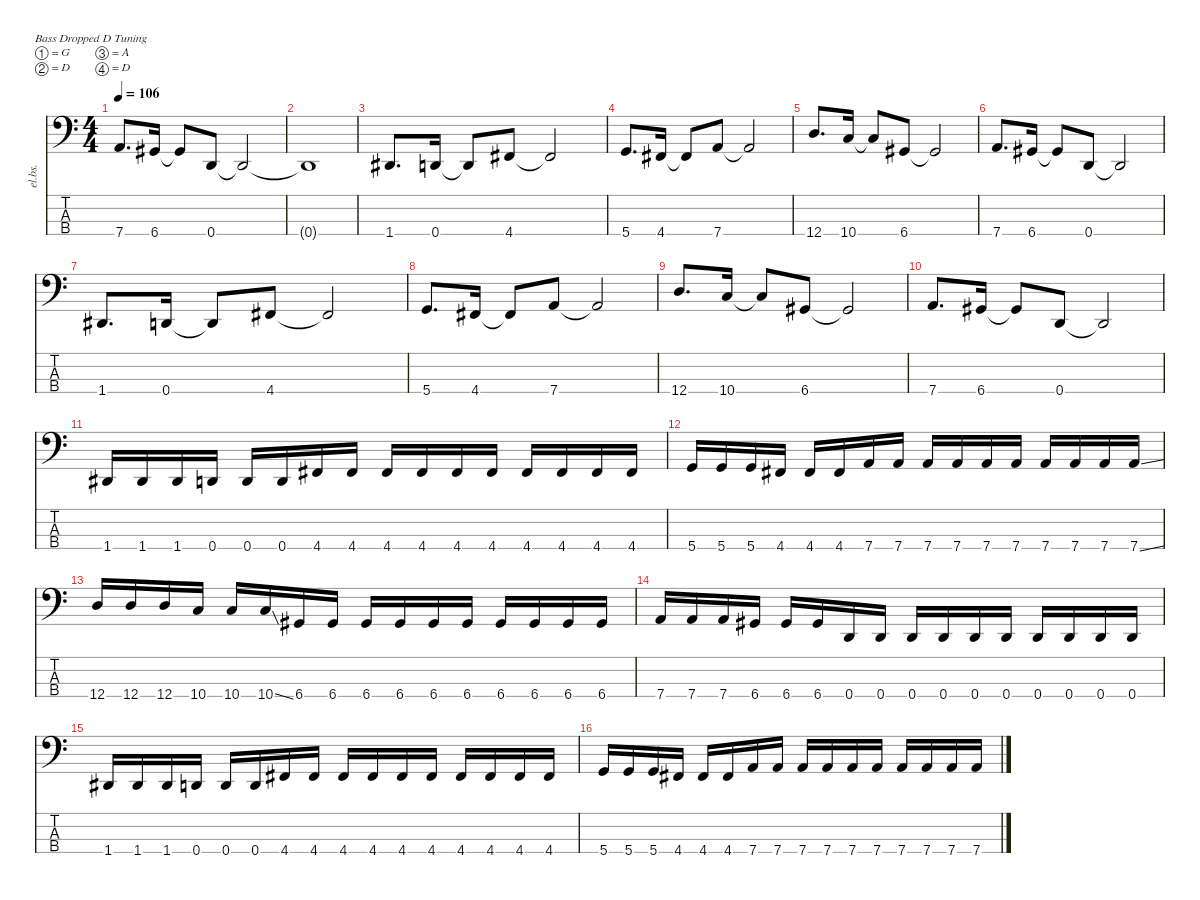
\defaultSystemsLayout 4
\hideDynamics
\bracketExtendMode nobrackets
\otherSystemsTrackNameOrientation horizontal
\track ("Track 5" "el.bs.") {instrument electricbassfinger}
\staff {score tabs}
\tuning (G2 D2 A1 D1)
\ts (4 4)
\tempo 106
\clef f4
\ks c
7.4.8{d dy f beam Up} 6.4{acc #}.16{beam Up} 6.4{t acc #}.8{beam Up} 0.4.8{beam Up} 0.4{t}.2{beam Up} |
0.4{t}.1{beam Up} |
1.4{acc #}.8{d beam Up} 0.4.16{beam Up} 0.4{t}.8{beam Up} 4.4{acc #}.8{beam Up} 4.4{t acc #}.2{beam Up} |
5.4.8{d beam Up} 4.4{acc #}.16{beam Up} 4.4{t acc #}.8{beam Up} 7.4.8{beam Up} 7.4{t}.2{beam Up} |
12.4.8{d beam Up} 10.4.16{beam Up} 10.4{t}.8{beam Up} 6.4{acc #}.8{beam Up} 6.4{t acc #}.2{beam Up} |
7.4.8{d beam Up} 6.4{acc #}.16{beam Up} 6.4{t acc #}.8{beam Up} 0.4.8{beam Up} 0.4{t}.2{beam Up} |
1.4{acc #}.8{d beam Up} 0.4.16{beam Up} 0.4{t}.8{beam Up} 4.4{acc #}.8{beam Up} 4.4{t acc #}.2{beam Up} |
5.4.8{d beam Up} 4.4{acc #}.16{beam Up} 4.4{t acc #}.8{beam Up} 7.4.8{beam Up} 7.4{t}.2{beam Up} |
12.4.8{d beam Up} 10.4.16{beam Up} 10.4{t}.8{beam Up} 6.4{acc #}.8{beam Up} 6.4{t acc #}.2{beam Up} |
7.4.8{d beam Up} 6.4{acc #}.16{beam Up} 6.4{t acc #}.8{beam Up} 0.4.8{beam Up} 0.4{t}.2{beam Up} |
1.4{acc #}.16{beam Up} 1.4{acc #}.16{beam Up} 1.4{acc #}.16{beam Up} 0.4.16{beam Up} 0.4.16{beam Up} 0.4.16{beam Up} 4.4{acc #}.16{beam Up} 4.4{acc #}.16{beam Up} 4.4{acc #}.16{beam Up} 4.4{acc #}.16{beam Up} 4.4{acc #}.16{beam Up} 4.4{acc #}.16{beam Up} 4.4{acc #}.16{beam Up} 4.4{acc #}.16{beam Up} 4.4{acc #}.16{beam Up} 4.4{acc #}.16{beam Up} |
5.4.16{beam Up} 5.4.16{beam Up} 5.4.16{beam Up} 4.4{acc #}.16{beam Up} 4.4{acc #}.16{beam Up} 4.4{acc #}.16{beam Up} 7.4.16{beam Up} 7.4.16{beam Up} 7.4.16{beam Up} 7.4.16{beam Up} 7.4.16{beam Up} 7.4.16{beam Up} 7.4.16{beam Up} 7.4.16{beam Up} 7.4.16{beam Up} 7.4{ss}.16{beam Up} |
12.4.16{beam Up} 12.4.16{beam Up} 12.4.16{beam Up} 10.4.16{beam Up} 10.4.16{beam Up} 10.4{ss}.16{beam Up} 6.4{acc #}.16{beam Up} 6.4{acc #}.16{beam Up} 6.4{acc #}.16{beam Up} 6.4{acc #}.16{beam Up} 6.4{acc #}.16{beam Up} 6.4{acc #}.16{beam Up} 6.4{acc #}.16{beam Up} 6.4{acc #}.16{beam Up} 6.4{acc #}.16{beam Up} 6.4{acc #}.16{beam Up} |
7.4.16{beam Up} 7.4.16{beam Up} 7.4.16{beam Up} 6.4{acc #}.16{beam Up} 6.4{acc #}.16{beam Up} 6.4{acc #}.16{beam Up} 0.4.16{beam Up} 0.4.16{beam Up} 0.4.16{beam Up} 0.4.16{beam Up} 0.4.16{beam Up} 0.4.16{beam Up} 0.4.16{beam Up} 0.4.16{beam Up} 0.4.16{beam Up} 0.4.16{beam Up} |
1.4{acc #}.16{beam Up} 1.4{acc #}.16{beam Up} 1.4{acc #}.16{beam Up} 0.4.16{beam Up} 0.4.16{beam Up} 0.4.16{beam Up} 4.4{acc #}.16{beam Up} 4.4{acc #}.16{beam Up} 4.4{acc #}.16{beam Up} 4.4{acc #}.16{beam Up} 4.4{acc #}.16{beam Up} 4.4{acc #}.16{beam Up} 4.4{acc #}.16{beam Up} 4.4{acc #}.16{beam Up} 4.4{acc #}.16{beam Up} 4.4{acc #}.16{beam Up} |
5.4.16{beam Up} 5.4.16{beam Up} 5.4.16{beam Up} 4.4{acc #}.16{beam Up} 4.4{acc #}.16{beam Up} 4.4{acc #}.16{beam Up} 7.4.16{beam Up} 7.4.16{beam Up} 7.4.16{beam Up} 7.4.16{beam Up} 7.4.16{beam Up} 7.4.16{beam Up} 7.4.16{beam Up} 7.4.16{beam Up} 7.4.16{beam Up} 7.4{ss}.16{beam Up}
